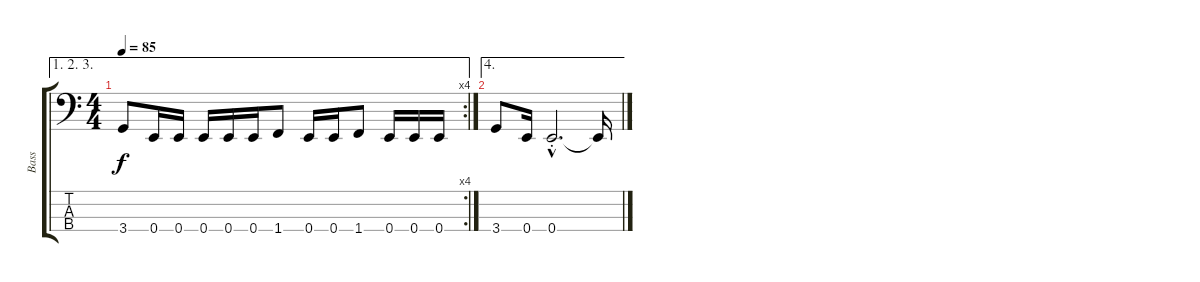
\track ("Bass" "Bass") {instrument electricbassfinger}
\staff {score tabs}
\tuning (G2 D2 A1 E1) {hide}
\ae (1 2 3)
\rc 4
\ts (4 4)
\tempo 85
\clef f4
\ks c
3.4.8{dy f} 0.4.16 0.4.16 0.4.16 0.4.16 0.4.16 1.4.8 0.4.16 0.4.16 1.4.8 0.4.16 0.4.16 0.4.16 |
\ae 4
3.4.8 0.4.16 0.4{hac st}.2{d} 0.4{t}.16
